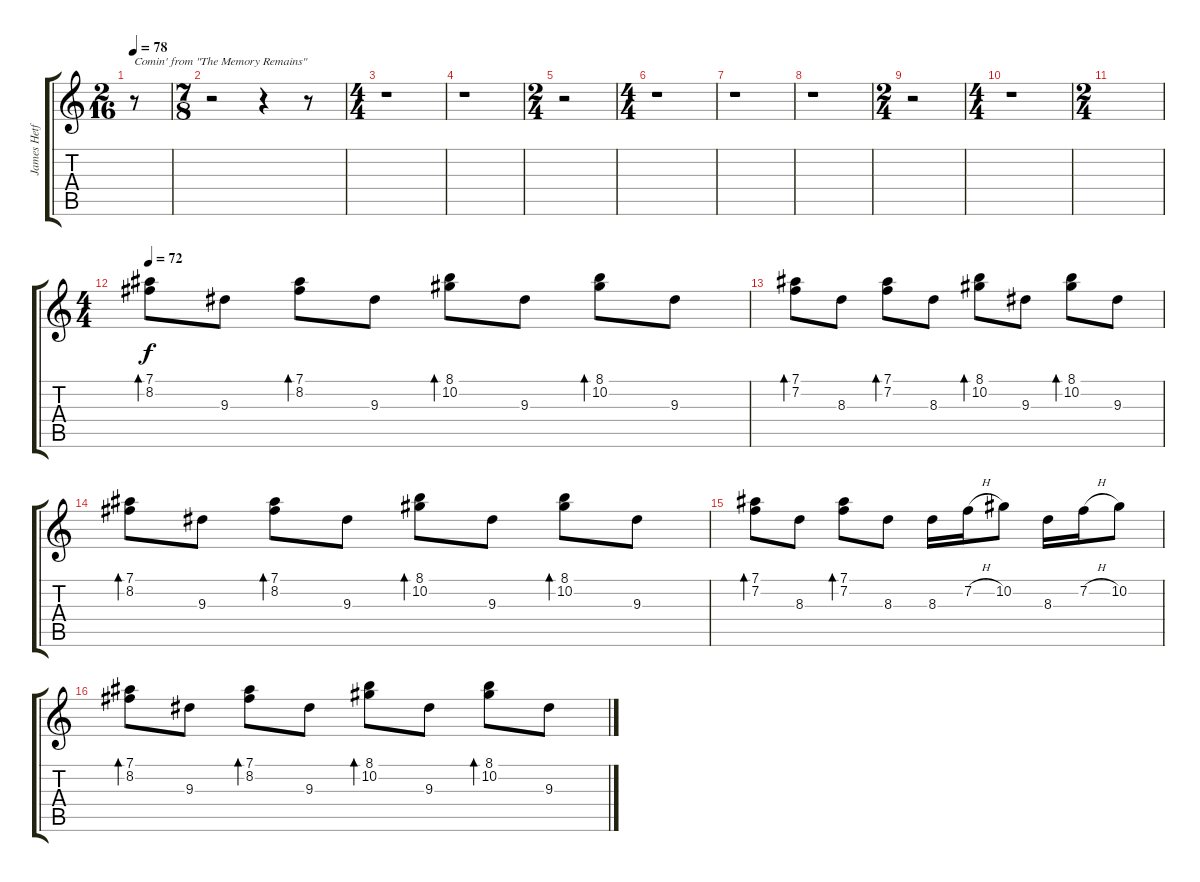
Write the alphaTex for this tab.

\track ("James Hetfield" "James Hetf") {instrument distortionguitar}
\staff {score tabs}
\tuning (Eb4 Bb3 Gb3 Db3 Ab2 Eb2) {hide}
\ts (2 16)
\tempo 78
\tempo 76
\tempo 78
\clef g2
\ks c
r.8{txt "Comin' from \"The Memory Remains\"" dy f instrument distortionguitar} |
\ts (7 8)
r.2 r.4 r.8 |
\ts (4 4)
r.1 |
r.1 |
\ts (2 4)
r.2 |
\ts (4 4)
r.1 |
r.1 |
r.1 |
\ts (2 4)
r.2 |
\ts (4 4)
r.1 |
\ts (2 4)
|
\ts (4 4)
\tempo 72
(7.1 8.2).8{bd 60 volume 7 instrument electricguitarjazz} 9.3.8 (7.1 8.2).8{bd 60} 9.3.8 (8.1 10.2).8{bd 60} 9.3.8 (8.1 10.2).8{bd 60} 9.3.8 |
(7.1 7.2).8{bd 60} 8.3.8 (7.1 7.2).8{bd 60} 8.3.8 (8.1 10.2).8{bd 60} 9.3.8 (8.1 10.2).8{bd 60} 9.3.8 |
(7.1 8.2).8{bd 60} 9.3.8 (7.1 8.2).8{bd 60} 9.3.8 (8.1 10.2).8{bd 60} 9.3.8 (8.1 10.2).8{bd 60} 9.3.8 |
(7.1 7.2).8{bd 60} 8.3.8 (7.1 7.2).8{bd 60} 8.3.8 8.3.16 7.2{h}.16 10.2.8 8.3.16 7.2{h}.16 10.2.8 |
(7.1 8.2).8{bd 60} 9.3.8 (7.1 8.2).8{bd 60} 9.3.8 (8.1 10.2).8{bd 60} 9.3.8 (8.1 10.2).8{bd 60} 9.3.8
